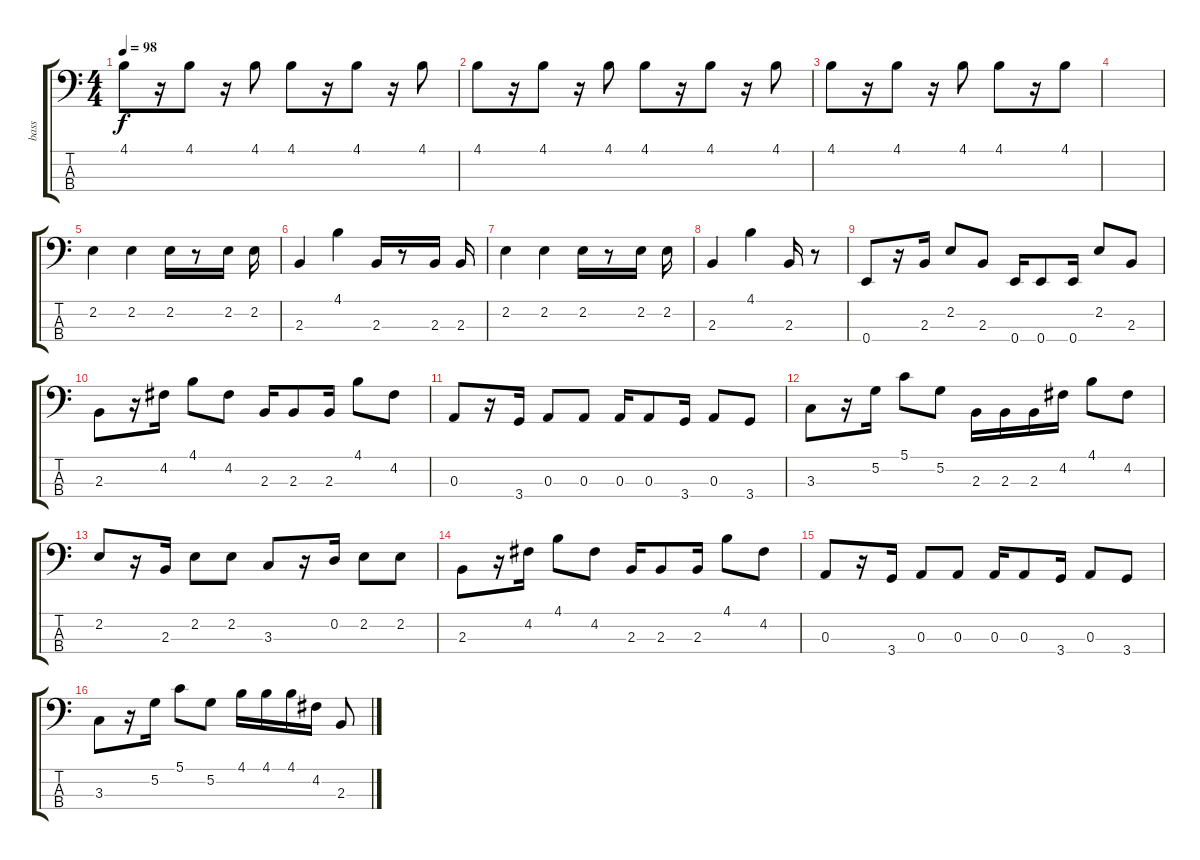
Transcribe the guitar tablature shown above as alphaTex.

\track ("bass" "bass") {instrument electricbassfinger}
\staff {score tabs}
\tuning (G2 D2 A1 E1) {hide}
\ts (4 4)
\tempo 98
\clef f4
\ks c
4.1.8{dy f} r.16 4.1.8 r.16 4.1.8 4.1.8 r.16 4.1.8 r.16 4.1.8 |
4.1.8 r.16 4.1.8 r.16 4.1.8 4.1.8 r.16 4.1.8 r.16 4.1.8 |
4.1.8 r.16 4.1.8 r.16 4.1.8 4.1.8 r.16 4.1.8 |
|
2.2.4 2.2.4 2.2.16 r.8 2.2.16 2.2.16 |
2.3.4 4.1.4 2.3.16 r.8 2.3.16 2.3.16 |
2.2.4 2.2.4 2.2.16 r.8 2.2.16 2.2.16 |
2.3.4 4.1.4 2.3.16 r.8 |
0.4.8 r.16 2.3.16 2.2.8 2.3.8 0.4.16 0.4.8 0.4.16 2.2.8 2.3.8 |
2.3.8 r.16 4.2.16 4.1.8 4.2.8 2.3.16 2.3.8 2.3.16 4.1.8 4.2.8 |
0.3.8 r.16 3.4.16 0.3.8 0.3.8 0.3.16 0.3.8 3.4.16 0.3.8 3.4.8 |
3.3.8 r.16 5.2.16 5.1.8 5.2.8 2.3.16 2.3.16 2.3.16 4.2.16 4.1.8 4.2.8 |
2.2.8 r.16 2.3.16 2.2.8 2.2.8 3.3.8 r.16 0.2.16 2.2.8 2.2.8 |
2.3.8 r.16 4.2.16 4.1.8 4.2.8 2.3.16 2.3.8 2.3.16 4.1.8 4.2.8 |
0.3.8 r.16 3.4.16 0.3.8 0.3.8 0.3.16 0.3.8 3.4.16 0.3.8 3.4.8 |
3.3.8 r.16 5.2.16 5.1.8 5.2.8 4.1.16 4.1.16 4.1.16 4.2.16 2.3.8
